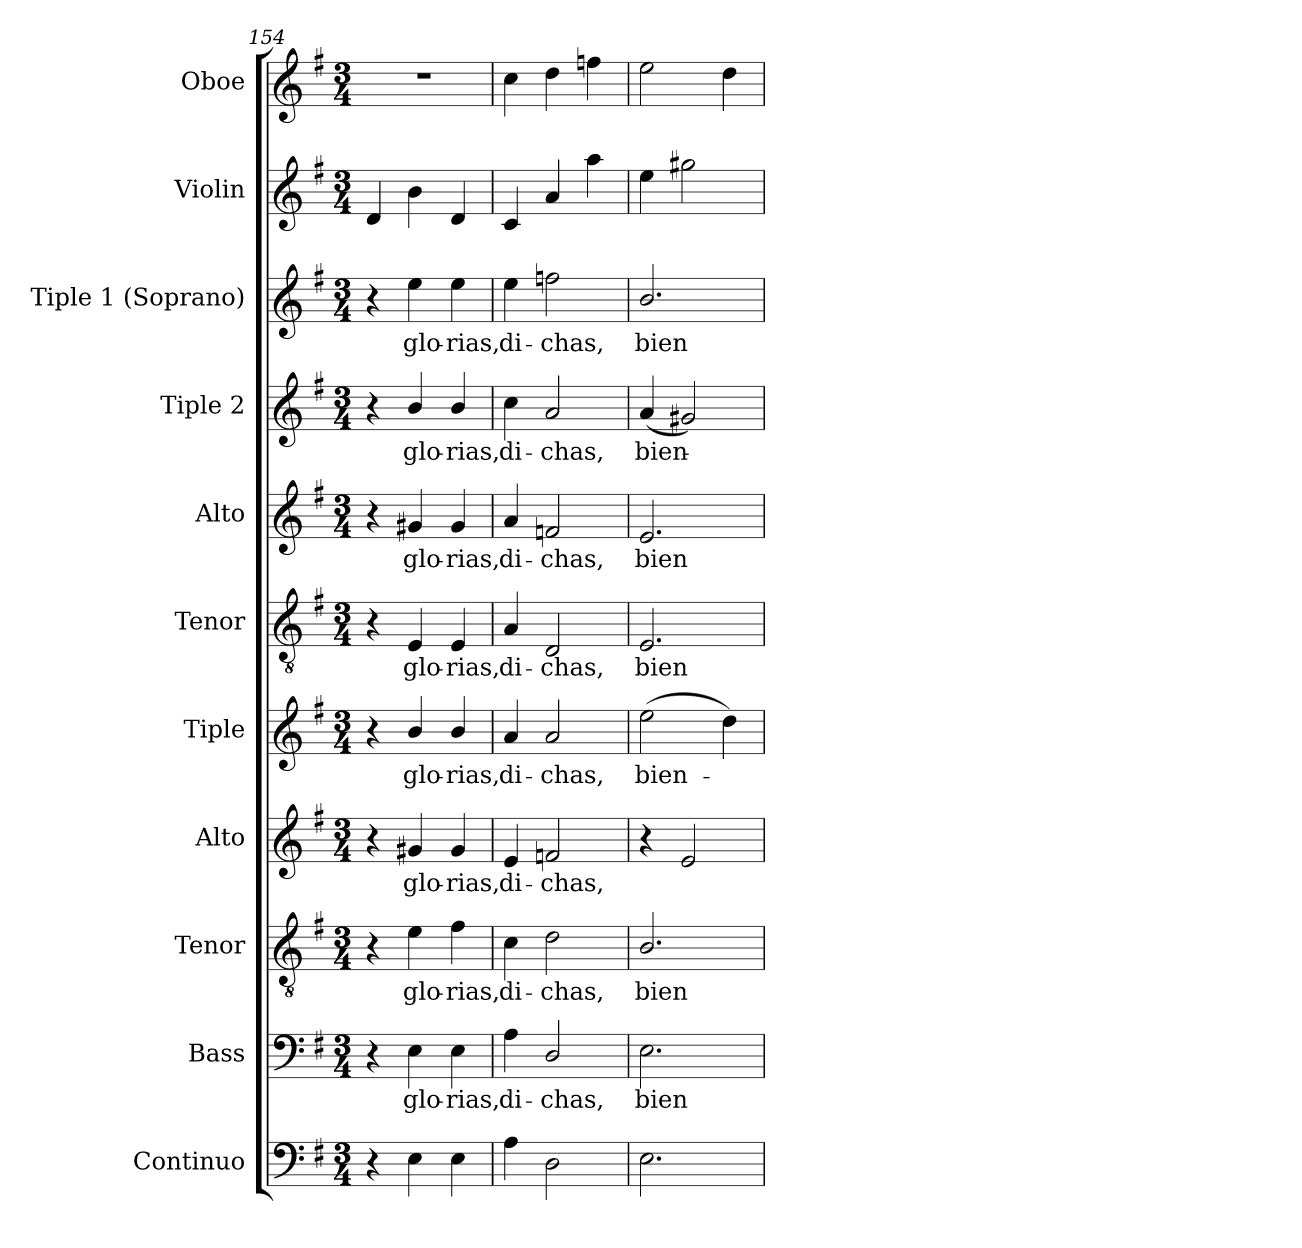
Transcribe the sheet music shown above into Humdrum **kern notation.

**kern	**kern	**text	**kern	**text	**kern	**text	**kern	**text	**kern	**text	**kern	**text	**kern	**text	**kern	**text	**kern	**kern
*part11	*part10	*part10	*part9	*part9	*part8	*part8	*part7	*part7	*part6	*part6	*part5	*part5	*part4	*part4	*part3	*part3	*part2	*part1
*staff11	*staff10	*staff10	*staff9	*staff9	*staff8	*staff8	*staff7	*staff7	*staff6	*staff6	*staff5	*staff5	*staff4	*staff4	*staff3	*staff3	*staff2	*staff1
*I"Continuo	*I"Bass	*	*I"Tenor	*	*I"Alto	*	*I"Tiple	*	*I"Tenor	*	*I"Alto	*	*I"Tiple 2	*	*I"Tiple 1 (Soprano)	*	*I"Violin	*I"Oboe
*I'Cont.	*I'B.	*	*I'T.	*	*I'A.	*	*	*	*I'T.	*	*I'A.	*	*	*	*I'S1.	*	*I'Vln.	*I'Ob.
*clefF4	*clefF4	*	*clefGv2	*	*clefG2	*	*clefG2	*	*clefGv2	*	*clefG2	*	*clefG2	*	*clefG2	*	*clefG2	*clefG2
*	*	*	*ITrd7c12	*	*	*	*	*	*ITrd7c12	*	*	*	*	*	*	*	*	*
*k[f#]	*k[f#]	*	*k[f#]	*	*k[f#]	*	*k[f#]	*	*k[f#]	*	*k[f#]	*	*k[f#]	*	*k[f#]	*	*k[f#]	*k[f#]
*G:	*G:	*	*G:	*	*G:	*	*G:	*	*G:	*	*G:	*	*G:	*	*G:	*	*G:	*G:
*M3/4	*M3/4	*	*M3/4	*	*M3/4	*	*M3/4	*	*M3/4	*	*M3/4	*	*M3/4	*	*M3/4	*	*M3/4	*M3/4
=154	=154	=154	=154	=154	=154	=154	=154	=154	=154	=154	=154	=154	=154	=154	=154	=154	=154	=154
!	!	!	!	!	!	!	!	!	!	!	!	!	!	!	!	!	!	!LO:N:vis=1
4r	4r	.	4r	.	4r	.	4r	.	4r	.	4r	.	4r	.	4r	.	4di/	2.r
!	!	!LO:LY:b:color=#000000	!	!	!	!	!	!	!	!	!	!	!	!	!	!	!	!
!	!	!	!	!LO:LY:b:color=#000000	!	!	!	!	!	!	!	!	!	!	!	!	!	!
!	!	!	!	!	!	!LO:LY:b:color=#000000	!	!	!	!	!	!	!	!	!	!	!	!
!	!	!	!	!	!	!	!	!LO:LY:b:color=#000000	!	!	!	!	!	!	!	!	!	!
!	!	!	!	!	!	!	!	!	!	!LO:LY:b:color=#000000	!	!	!	!	!	!	!	!
!	!	!	!	!	!	!	!	!	!	!	!	!LO:LY:b:color=#000000	!	!	!	!	!	!
!	!	!	!	!	!	!	!	!	!	!	!	!	!	!LO:LY:b:color=#000000	!	!	!	!
!	!	!	!	!	!	!	!	!	!	!	!	!	!	!	!	!LO:LY:b:color=#000000	!	!
4Ei\	4Ei\	glo-	4Ei\	glo-	4g#Xi/	glo-	4bi/	glo-	4EEi/	glo-	4g#Xi/	glo-	4bi/	glo-	4eei\	glo-	4bi\	.
!	!	!LO:LY:b:color=#000000	!	!	!	!	!	!	!	!	!	!	!	!	!	!	!	!
!	!	!	!	!LO:LY:b:color=#000000	!	!	!	!	!	!	!	!	!	!	!	!	!	!
!	!	!	!	!	!	!LO:LY:b:color=#000000	!	!	!	!	!	!	!	!	!	!	!	!
!	!	!	!	!	!	!	!	!LO:LY:b:color=#000000	!	!	!	!	!	!	!	!	!	!
!	!	!	!	!	!	!	!	!	!	!LO:LY:b:color=#000000	!	!	!	!	!	!	!	!
!	!	!	!	!	!	!	!	!	!	!	!	!LO:LY:b:color=#000000	!	!	!	!	!	!
!	!	!	!	!	!	!	!	!	!	!	!	!	!	!LO:LY:b:color=#000000	!	!	!	!
!	!	!	!	!	!	!	!	!	!	!	!	!	!	!	!	!LO:LY:b:color=#000000	!	!
4Ei\	4Ei\	-rias,	4F#i\	-rias,	4g#i/	-rias,	4bi/	-rias,	4EEi/	-rias,	4g#i/	-rias,	4bi/	-rias,	4eei\	-rias,	4di/	.
=155	=155	=155	=155	=155	=155	=155	=155	=155	=155	=155	=155	=155	=155	=155	=155	=155	=155	=155
!	!	!LO:LY:b:color=#000000	!	!	!	!	!	!	!	!	!	!	!	!	!	!	!	!
!	!	!	!	!LO:LY:b:color=#000000	!	!	!	!	!	!	!	!	!	!	!	!	!	!
!	!	!	!	!	!	!LO:LY:b:color=#000000	!	!	!	!	!	!	!	!	!	!	!	!
!	!	!	!	!	!	!	!	!LO:LY:b:color=#000000	!	!	!	!	!	!	!	!	!	!
!	!	!	!	!	!	!	!	!	!	!LO:LY:b:color=#000000	!	!	!	!	!	!	!	!
!	!	!	!	!	!	!	!	!	!	!	!	!LO:LY:b:color=#000000	!	!	!	!	!	!
!	!	!	!	!	!	!	!	!	!	!	!	!	!	!LO:LY:b:color=#000000	!	!	!	!
!	!	!	!	!	!	!	!	!	!	!	!	!	!	!	!	!LO:LY:b:color=#000000	!	!
4Ai\	4Ai\	di-	4Ci\	di-	4ei/	di-	4ai/	di-	4AAi/	di-	4ai/	di-	4cci\	di-	4eei\	di-	4ci/	4cci\
!	!	!LO:LY:b:color=#000000	!	!	!	!	!	!	!	!	!	!	!	!	!	!	!	!
!	!	!	!	!LO:LY:b:color=#000000	!	!	!	!	!	!	!	!	!	!	!	!	!	!
!	!	!	!	!	!	!LO:LY:b:color=#000000	!	!	!	!	!	!	!	!	!	!	!	!
!	!	!	!	!	!	!	!	!LO:LY:b:color=#000000	!	!	!	!	!	!	!	!	!	!
!	!	!	!	!	!	!	!	!	!	!LO:LY:b:color=#000000	!	!	!	!	!	!	!	!
!	!	!	!	!	!	!	!	!	!	!	!	!LO:LY:b:color=#000000	!	!	!	!	!	!
!	!	!	!	!	!	!	!	!	!	!	!	!	!	!LO:LY:b:color=#000000	!	!	!	!
!	!	!	!	!	!	!	!	!	!	!	!	!	!	!	!	!LO:LY:b:color=#000000	!	!
2Di\	2Di/	-chas,	2Di\	-chas,	2fni/	-chas,	2ai/	-chas,	2DDi/	-chas,	2fni/	-chas,	2ai/	-chas,	2ffni\	-chas,	4ai/	4ddi\
.	.	.	.	.	.	.	.	.	.	.	.	.	.	.	.	.	4aai\	4ffni\
=156	=156	=156	=156	=156	=156	=156	=156	=156	=156	=156	=156	=156	=156	=156	=156	=156	=156	=156
!	!	!LO:LY:b:color=#000000	!	!	!	!	!	!	!	!	!	!	!	!	!	!	!	!
!	!	!	!	!LO:LY:b:color=#000000	!	!	!	!	!	!	!	!	!	!	!	!	!	!
!	!	!	!	!	!	!LO:LY:b:color=#000000	!	!	!	!	!	!	!	!	!	!	!	!
!	!	!	!	!	!	!	!	!LO:LY:b:color=#000000	!	!	!	!	!	!	!	!	!	!
!	!	!	!	!	!	!	!	!	!	!LO:LY:b:color=#000000	!	!	!	!	!	!	!	!
!	!	!	!	!	!	!	!	!	!	!	!	!LO:LY:b:color=#000000	!	!	!	!	!	!
!	!	!	!	!	!	!	!	!	!	!	!	!	!	!LO:LY:b:color=#000000	!	!	!	!
!	!	!	!	!	!	!	!	!	!	!	!	!	!	!	!	!LO:LY:b:color=#000000	!	!
2.Ei\	2.Ei\	bien-	2.BBi/	bien-	4r	bien-	(2eei\	bien-	2.EEi/	bien-	2.ei/	bien-	(4ai/	bien-	2.bi/	bien-	4eei\	2eei\
.	.	.	.	.	2ei/	.	.	.	.	.	.	.	2g#Xi/)	.	.	.	2gg#Xi\	.
.	.	.	.	.	.	.	4ddi\)	.	.	.	.	.	.	.	.	.	.	4ddi\
=	=	=	=	=	=	=	=	=	=	=	=	=	=	=	=	=	=	=
*-	*-	*-	*-	*-	*-	*-	*-	*-	*-	*-	*-	*-	*-	*-	*-	*-	*-	*-
